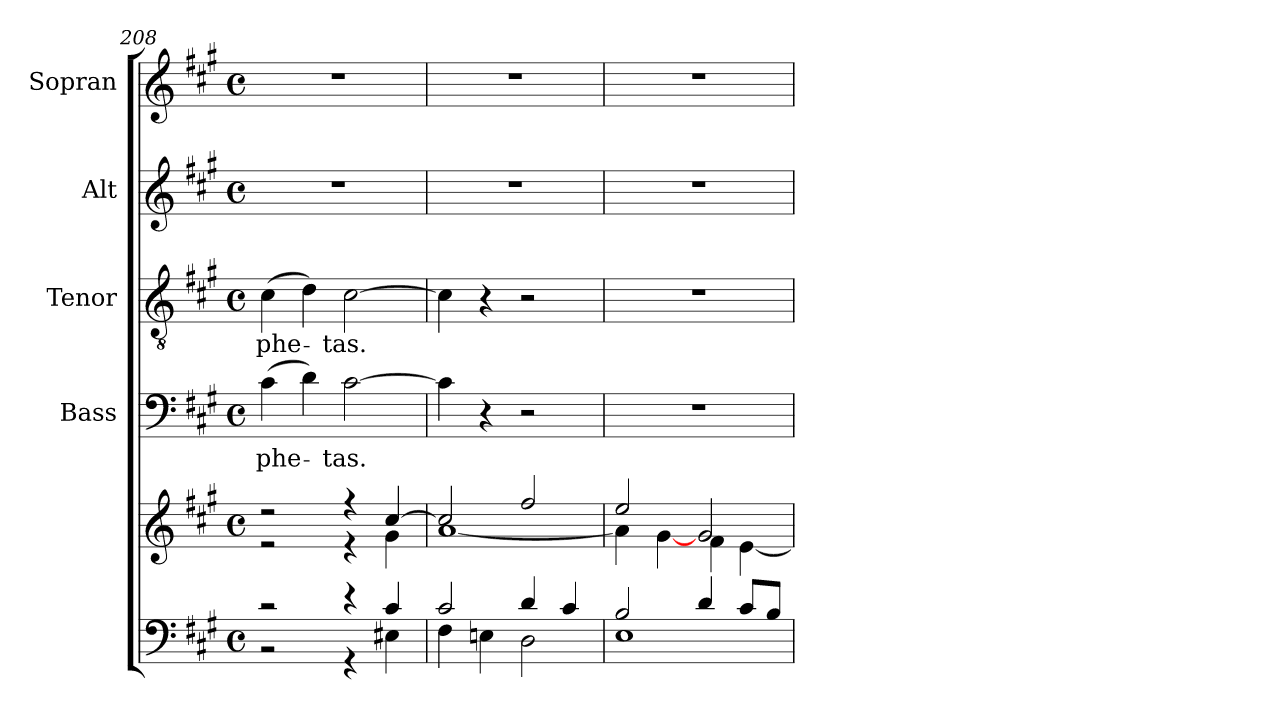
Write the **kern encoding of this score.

**kern	**kern	**kern	**text	**kern	**text	**kern	**kern
*part5	*part5	*part4	*part4	*part3	*part3	*part2	*part1
*staff6	*staff5	*staff4	*staff4	*staff3	*staff3	*staff2	*staff1
*	*	*I"Bass	*	*I"Tenor	*	*I"Alt	*I"Sopran
*	*	*I'B.	*	*I'T.	*	*I'A.	*I'S.
*clefF4	*clefG2	*clefF4	*	*clefGv2	*	*clefG2	*clefG2
*k[f#c#g#]	*k[f#c#g#]	*k[f#c#g#]	*	*k[f#c#g#]	*	*k[f#c#g#]	*k[f#c#g#]
*A:	*A:	*A:	*	*A:	*	*A:	*A:
*M4/4	*M4/4	*M4/4	*	*M4/4	*	*M4/4	*M4/4
*met(c)	*met(c)	*met(c)	*	*met(c)	*	*met(c)	*met(c)
=208	=208	=208	=208	=208	=208	=208	=208
*^	*^	*	*	*	*	*	*
!	!	!	!	!	!LO:LY:b	!	!LO:LY:b	!	!
2r	2r	2r	2r	(>4c#\	-phe-	(>4c#\	-phe-	1r	1r
.	.	.	.	4d\)	.	4d\)	.	.	.
!	!	!	!	!	!LO:LY:b	!	!LO:LY:b	!	!
4r	4r	4r	4r	[2c#\	-tas.	[2c#\	-tas.	.	.
4c#/	4E#X\	[>4cc#/	4g#\	.	.	.	.	.	.
=209	=209	=209	=209	=209	=209	=209	=209	=209	=209
2c#/	4F#\	2cc#/]	[<1a	4c#\]	.	4c#\]	.	1r	1r
.	4En\	.	.	4r	.	4r	.	.	.
4d/	2D\	2ff#/	.	2r	.	2r	.	.	.
4c#/	.	.	.	.	.	.	.	.	.
!!LO:PB:g=z
=210	=210	=210	=210	=210	=210	=210	=210	=210	=210
2B/	1E	2ee/	4a\]	1r	.	1r	.	1r	1r
.	.	.	[<4g#\	.	.	.	.	.	.
4d/	.	2g#/	4f#\	.	.	.	.	.	.
8c#/L	.	.	[<4e\	.	.	.	.	.	.
8B/J	.	.	.	.	.	.	.	.	.
*v	*v	*	*	*	*	*	*	*	*
*	*v	*v	*	*	*	*	*	*
=	=	=	=	=	=	=	=
*-	*-	*-	*-	*-	*-	*-	*-
